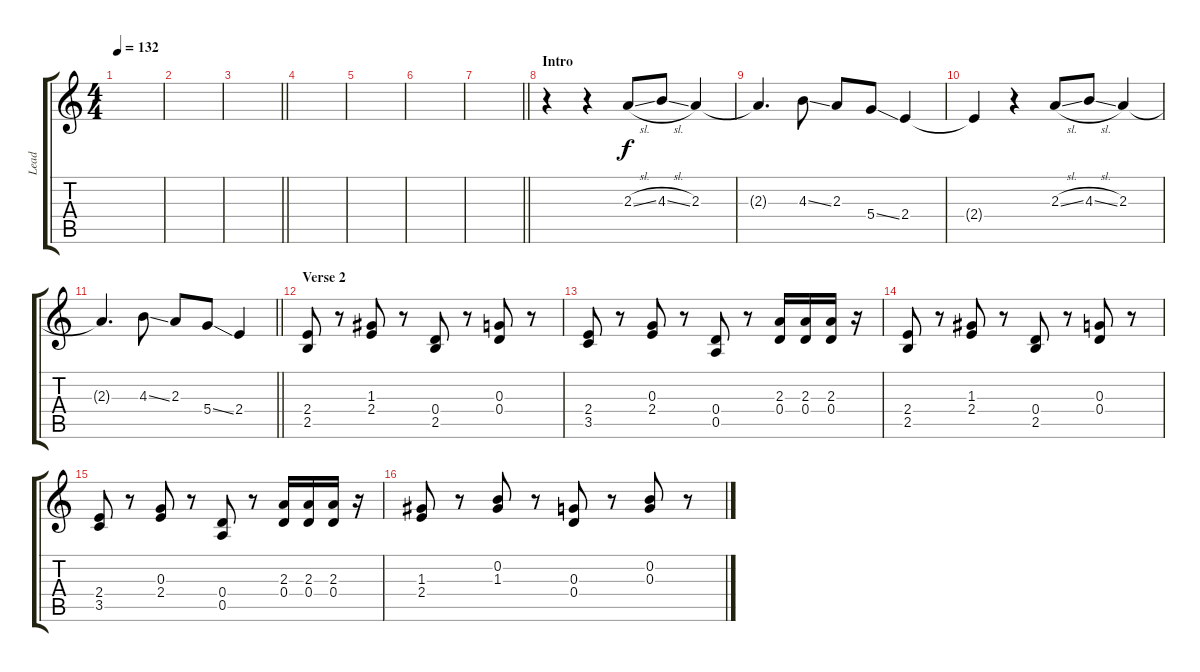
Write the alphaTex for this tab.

\track ("Lead" "Lead") {instrument overdrivenguitar}
\staff {score tabs}
\tuning (E4 B3 G3 D3 A2 E2) {hide}
\ts (4 4)
\tempo 132
\clef g2
\ks c
|
|
\barLineRight lightlight
|
|
|
|
\barLineRight lightlight
|
\section ("" "Intro")
r.4 r.4 2.3{sl}.8 4.3{sl}.8 2.3.4 |
2.3{t}.4{d} 4.3{ss}.8 2.3.8 5.4{ss}.8 2.4.4 |
2.4{t}.4 r.4 2.3{sl}.8 4.3{sl}.8 2.3.4 |
\barLineRight lightlight
2.3{t}.4{d} 4.3{ss}.8 2.3.8 5.4{ss}.8 2.4.4 |
\section ("" "Verse 2")
(2.4 2.5).8 r.8 (1.3 2.4).8 r.8 (0.4 2.5).8 r.8 (0.3 0.4).8 r.8 |
(2.4 3.5).8 r.8 (0.3 2.4).8 r.8 (0.4 0.5).8 r.8 (2.3 0.4).16 (2.3 0.4).16 (2.3 0.4).16 r.16 |
(2.4 2.5).8 r.8 (1.3 2.4).8 r.8 (0.4 2.5).8 r.8 (0.3 0.4).8 r.8 |
(2.4 3.5).8 r.8 (0.3 2.4).8 r.8 (0.4 0.5).8 r.8 (2.3 0.4).16 (2.3 0.4).16 (2.3 0.4).16 r.16 |
(1.3 2.4).8 r.8 (0.2 1.3).8 r.8 (0.3 0.4).8 r.8 (0.2 0.3).8 r.8
